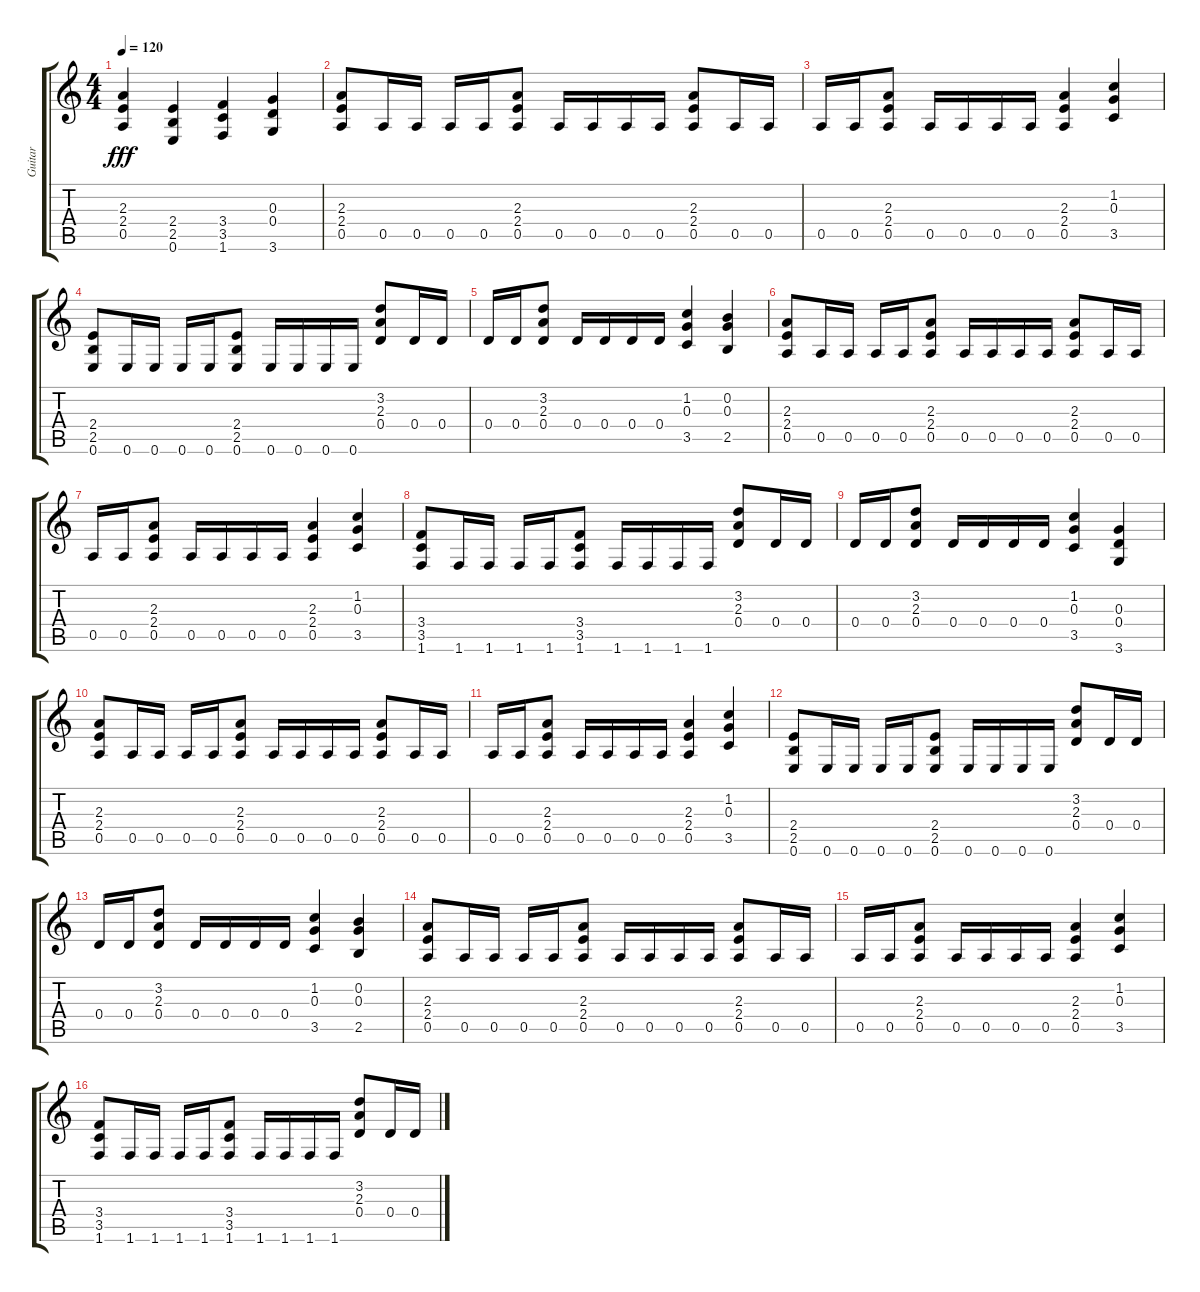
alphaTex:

\track ("Guitar" "Guitar") {instrument distortionguitar}
\staff {score tabs}
\tuning (E4 B3 G3 D3 A2 E2) {hide}
\ts (4 4)
\tempo 120
\clef g2
\ks c
(2.3 2.4 0.5).4{dy fff} (2.4 2.5 0.6).4 (3.4 3.5 1.6).4 (0.3 0.4 3.6).4 |
(2.3 2.4 0.5).8 0.5.16 0.5.16 0.5.16 0.5.16 (2.3 2.4 0.5).8 0.5.16 0.5.16 0.5.16 0.5.16 (2.3 2.4 0.5).8 0.5.16 0.5.16 |
0.5.16 0.5.16 (2.3 2.4 0.5).8 0.5.16 0.5.16 0.5.16 0.5.16 (2.3 2.4 0.5).4 (1.2 0.3 3.5).4 |
(2.4 2.5 0.6).8 0.6.16 0.6.16 0.6.16 0.6.16 (2.4 2.5 0.6).8 0.6.16 0.6.16 0.6.16 0.6.16 (3.2 2.3 0.4).8 0.4.16 0.4.16 |
0.4.16 0.4.16 (3.2 2.3 0.4).8 0.4.16 0.4.16 0.4.16 0.4.16 (1.2 0.3 3.5).4 (0.2 0.3 2.5).4 |
(2.3 2.4 0.5).8 0.5.16 0.5.16 0.5.16 0.5.16 (2.3 2.4 0.5).8 0.5.16 0.5.16 0.5.16 0.5.16 (2.3 2.4 0.5).8 0.5.16 0.5.16 |
0.5.16 0.5.16 (2.3 2.4 0.5).8 0.5.16 0.5.16 0.5.16 0.5.16 (2.3 2.4 0.5).4 (1.2 0.3 3.5).4 |
(3.4 3.5 1.6).8 1.6.16 1.6.16 1.6.16 1.6.16 (3.4 3.5 1.6).8 1.6.16 1.6.16 1.6.16 1.6.16 (3.2 2.3 0.4).8 0.4.16 0.4.16 |
0.4.16 0.4.16 (3.2 2.3 0.4).8 0.4.16 0.4.16 0.4.16 0.4.16 (1.2 0.3 3.5).4 (0.3 0.4 3.6).4 |
(2.3 2.4 0.5).8 0.5.16 0.5.16 0.5.16 0.5.16 (2.3 2.4 0.5).8 0.5.16 0.5.16 0.5.16 0.5.16 (2.3 2.4 0.5).8 0.5.16 0.5.16 |
0.5.16 0.5.16 (2.3 2.4 0.5).8 0.5.16 0.5.16 0.5.16 0.5.16 (2.3 2.4 0.5).4 (1.2 0.3 3.5).4 |
(2.4 2.5 0.6).8 0.6.16 0.6.16 0.6.16 0.6.16 (2.4 2.5 0.6).8 0.6.16 0.6.16 0.6.16 0.6.16 (3.2 2.3 0.4).8 0.4.16 0.4.16 |
0.4.16 0.4.16 (3.2 2.3 0.4).8 0.4.16 0.4.16 0.4.16 0.4.16 (1.2 0.3 3.5).4 (0.2 0.3 2.5).4 |
(2.3 2.4 0.5).8 0.5.16 0.5.16 0.5.16 0.5.16 (2.3 2.4 0.5).8 0.5.16 0.5.16 0.5.16 0.5.16 (2.3 2.4 0.5).8 0.5.16 0.5.16 |
0.5.16 0.5.16 (2.3 2.4 0.5).8 0.5.16 0.5.16 0.5.16 0.5.16 (2.3 2.4 0.5).4 (1.2 0.3 3.5).4 |
(3.4 3.5 1.6).8 1.6.16 1.6.16 1.6.16 1.6.16 (3.4 3.5 1.6).8 1.6.16 1.6.16 1.6.16 1.6.16 (3.2 2.3 0.4).8 0.4.16 0.4.16
